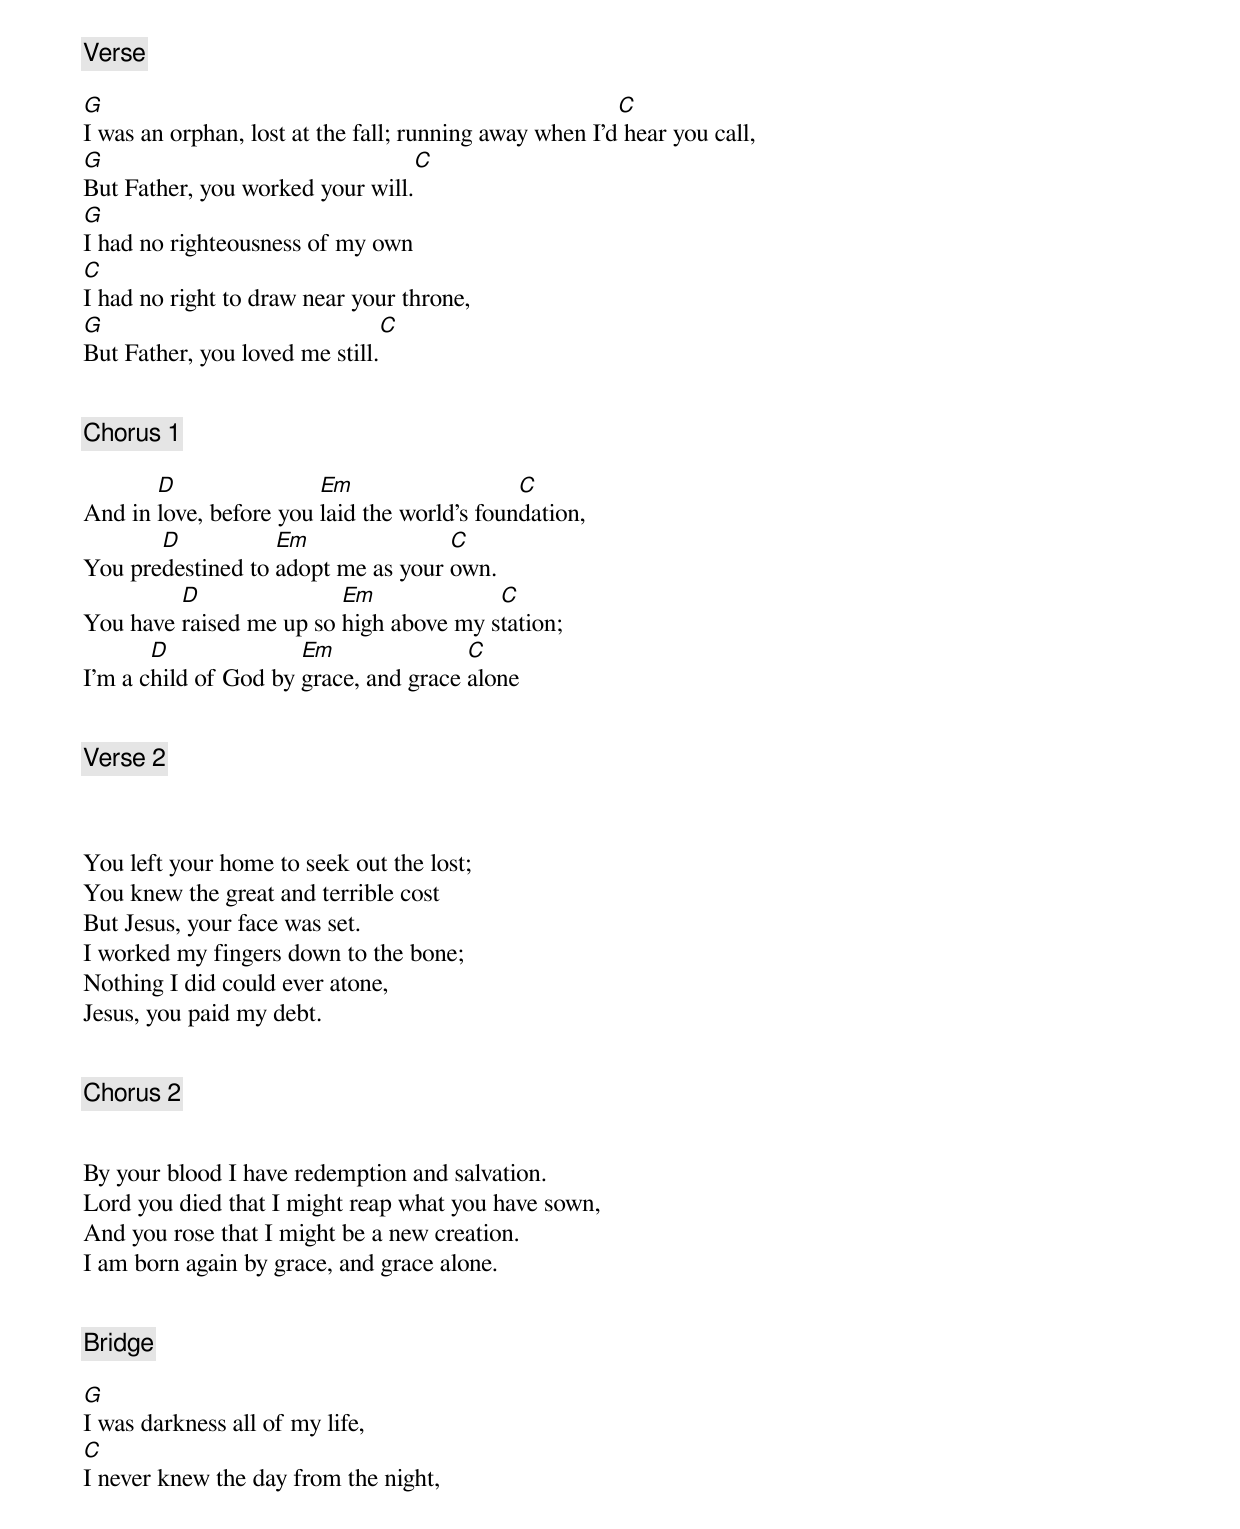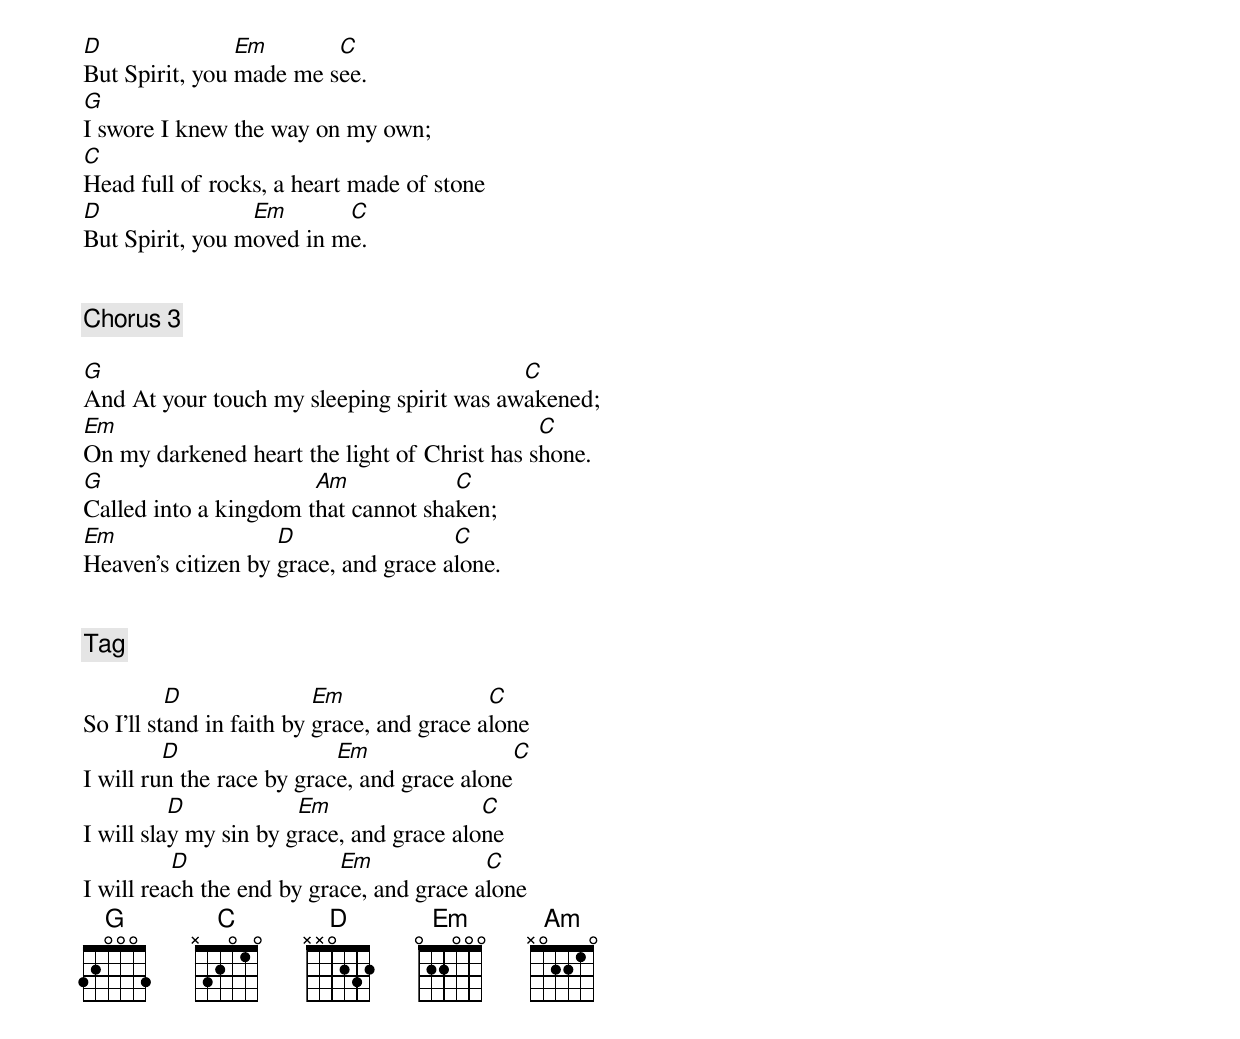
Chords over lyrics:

[Verse]

G                                                       C
I was an orphan, lost at the fall; running away when I’d hear you call,
G                                C
But Father, you worked your will.
G
I had no righteousness of my own
C
I had no right to draw near your throne,
G                              C
But Father, you loved me still.


[Chorus 1]

       D                Em                   C
And in love, before you laid the world’s foundation,
       D           Em               C
You predestined to adopt me as your own.
         D               Em             C
You have raised me up so high above my station;
       D              Em               C
I’m a child of God by grace, and grace alone


[Verse 2]



You left your home to seek out the lost;
You knew the great and terrible cost
But Jesus, your face was set.
I worked my fingers down to the bone;
Nothing I did could ever atone,
Jesus, you paid my debt.


[Chorus 2]


By your blood I have redemption and salvation.
Lord you died that I might reap what you have sown,
And you rose that I might be a new creation.
I am born again by grace, and grace alone.


[Bridge]

G
I was darkness all of my life,
C
I never knew the day from the night,
D               Em       C
But Spirit, you made me see.
G
I swore I knew the way on my own;
C
Head full of rocks, a heart made of stone
D                Em       C
But Spirit, you moved in me.


[Chorus 3]

G                                          C
And At your touch my sleeping spirit was awakened;
Em                                            C
On my darkened heart the light of Christ has shone.
G                      Am            C
Called into a kingdom that cannot shaken;
Em                  D                 C
Heaven’s citizen by grace, and grace alone.


[Tag]

          D               Em                C
So I’ll stand in faith by grace, and grace alone
         D                 Em                C
I will run the race by grace, and grace alone
          D            Em                 C
I will slay my sin by grace, and grace alone
          D                Em             C
I will reach the end by grace, and grace alone
